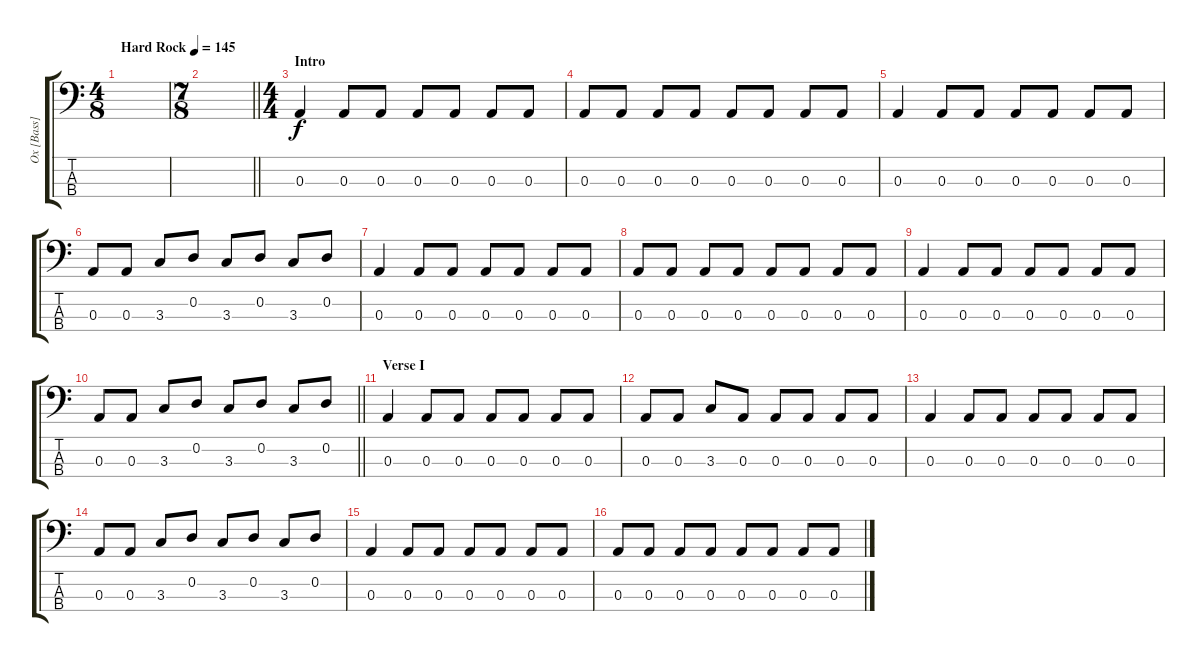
\track ("Ox [Bass]" "Ox [Bass]") {instrument electricbasspick}
\staff {score tabs}
\tuning (G2 D2 A1 E1) {hide}
\ts (4 8)
\tempo (145 "Hard Rock")
\clef f4
\ks c
|
\ts (7 8)
\barLineRight lightlight
|
\ts (4 4)
\section ("" "Intro")
0.3.4 0.3.8 0.3.8 0.3.8 0.3.8 0.3.8 0.3.8 |
0.3.8 0.3.8 0.3.8 0.3.8 0.3.8 0.3.8 0.3.8 0.3.8 |
0.3.4 0.3.8 0.3.8 0.3.8 0.3.8 0.3.8 0.3.8 |
0.3.8 0.3.8 3.3.8 0.2.8 3.3.8 0.2.8 3.3.8 0.2.8 |
0.3.4 0.3.8 0.3.8 0.3.8 0.3.8 0.3.8 0.3.8 |
0.3.8 0.3.8 0.3.8 0.3.8 0.3.8 0.3.8 0.3.8 0.3.8 |
0.3.4 0.3.8 0.3.8 0.3.8 0.3.8 0.3.8 0.3.8 |
\barLineRight lightlight
0.3.8 0.3.8 3.3.8 0.2.8 3.3.8 0.2.8 3.3.8 0.2.8 |
\section ("" "Verse I")
0.3.4 0.3.8 0.3.8 0.3.8 0.3.8 0.3.8 0.3.8 |
0.3.8 0.3.8 3.3.8 0.3.8 0.3.8 0.3.8 0.3.8 0.3.8 |
0.3.4 0.3.8 0.3.8 0.3.8 0.3.8 0.3.8 0.3.8 |
0.3.8 0.3.8 3.3.8 0.2.8 3.3.8 0.2.8 3.3.8 0.2.8 |
0.3.4 0.3.8 0.3.8 0.3.8 0.3.8 0.3.8 0.3.8 |
0.3.8 0.3.8 0.3.8 0.3.8 0.3.8 0.3.8 0.3.8 0.3.8
